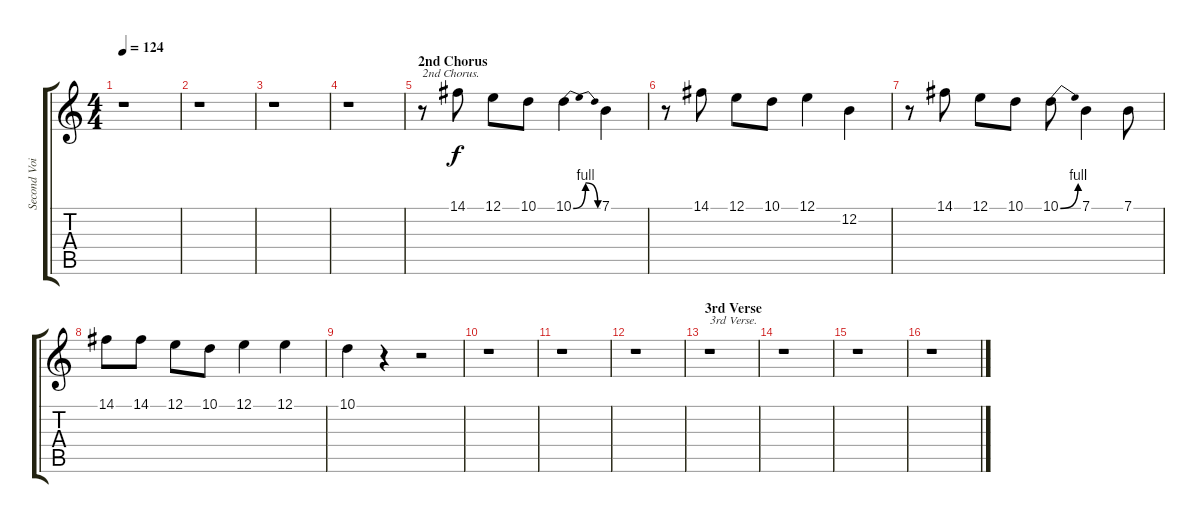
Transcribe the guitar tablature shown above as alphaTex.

\track ("Second Voice" "Second Voi") {instrument flute}
\staff {score tabs}
\tuning (E4 B3 G3 D3 A2 E2) {hide}
\ts (4 4)
\tempo 124
\clef g2
\ks c
r.1{dy f} |
r.1 |
r.1 |
r.1 |
\section ("" "2nd Chorus")
r.8{txt "2nd Chorus."} 14.1.8 12.1.8 10.1.8 10.1{be (bendrelease 0 0 15 4 45 4 60 0)}.4 7.1.4 |
r.8 14.1.8 12.1.8 10.1.8 12.1.4 12.2.4 |
r.8 14.1.8 12.1.8 10.1.8 10.1{be (bend 0 0 60 4)}.8 7.1.4 7.1.8 |
14.1.8 14.1.8 12.1.8 10.1.8 12.1.4 12.1.4 |
10.1.4 r.4 r.2 |
r.1 |
r.1 |
r.1 |
\section ("" "3rd Verse")
r.1{txt "3rd Verse."} |
r.1 |
r.1 |
r.1
